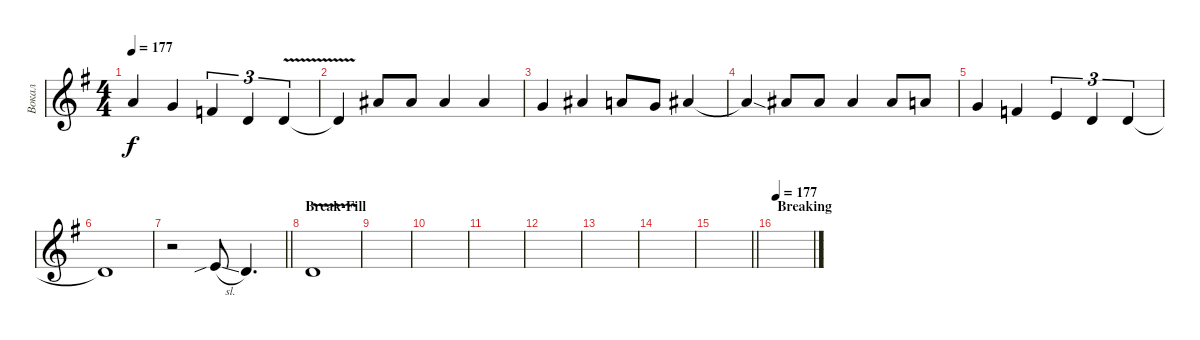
\track ("Вокал" "Вокал") {instrument trumpet}
\staff {score}
\tuning (E4 B3 G3 D3 A2 E2) {hide}
\ts (4 4)
\tempo 177
\clef g2
\ks eminor
5.1.4{dy f} 3.1.4 1.1.4{tu (3 2)} 3.2.4{tu (3 2)} 3.2{v}.4{tu (3 2)} |
3.2{t}.4 6.1.8 6.1.8 6.1.4 6.1.4 |
3.1.4 6.1.4 5.1.8 3.1.8 6.1.4 |
6.1{sod t}.4 6.1.8 6.1.8 6.1.4 6.1.8 5.1.8 |
3.1.4 1.1.4 0.1.4{tu (3 2)} 3.2.4{tu (3 2)} 3.2.4{tu (3 2)} |
3.2{t}.1 |
\barLineRight lightlight
r.2 5.2{sib sl}.8 3.2.4{d} |
\section ("" "Break-Fill")
3.2{v}.1 |
|
|
|
|
|
|
\barLineRight lightlight
|
\section ("" "Breaking")
\tempo 177
